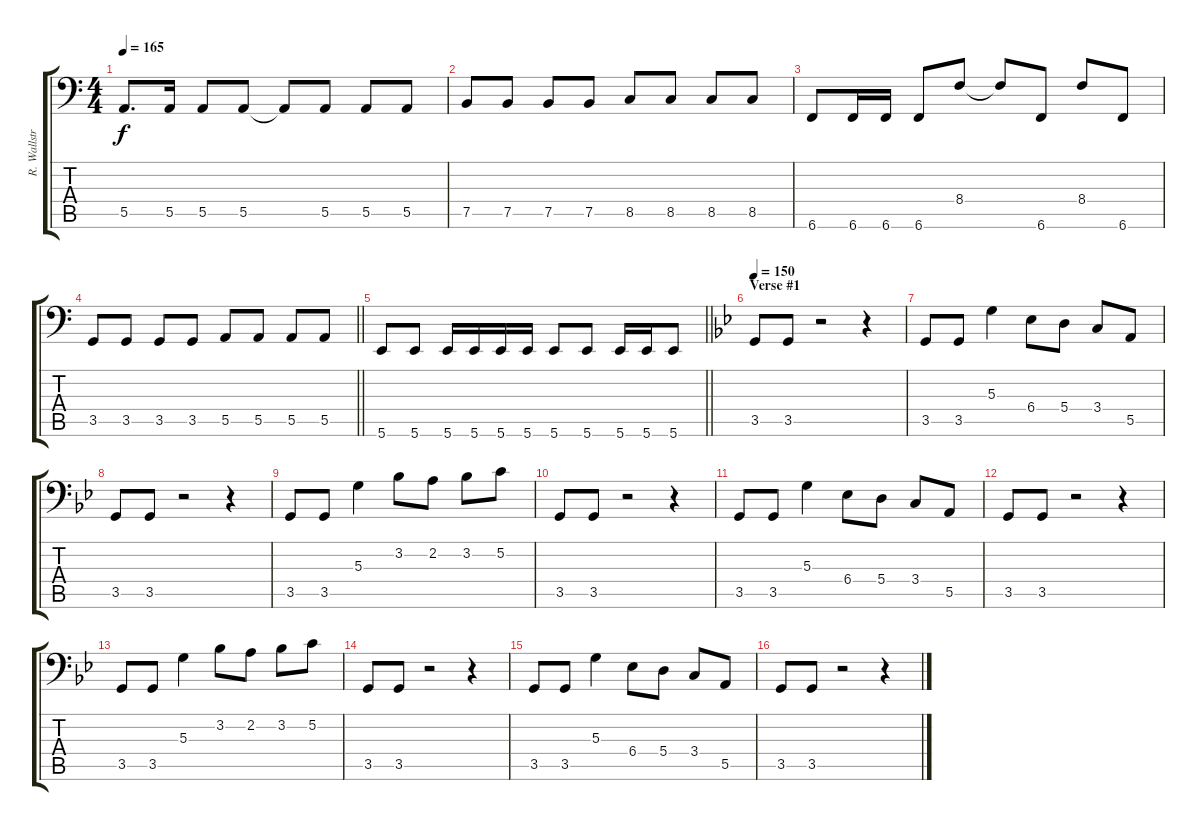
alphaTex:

\track ("R. Wallström (Bass)" "R. Wallstr") {instrument electricbassfinger}
\staff {score tabs}
\tuning (C3 G2 D2 A1 E1 B0) {hide}
\ts (4 4)
\tempo 165
\clef f4
\ks aminor
5.5.8{d dy f} 5.5.16 5.5.8 5.5.8 5.5{t}.8 5.5.8 5.5.8 5.5.8 |
7.5.8 7.5.8 7.5.8 7.5.8 8.5.8 8.5.8 8.5.8 8.5.8 |
6.6.8 6.6.16 6.6.16 6.6.8 8.4.8 8.4{t}.8 6.6.8 8.4.8 6.6.8 |
\barLineRight lightlight
3.5.8 3.5.8 3.5.8 3.5.8 5.5.8 5.5.8 5.5.8 5.5.8 |
\barLineRight lightlight
5.6.8 5.6.8 5.6.16 5.6.16 5.6.16 5.6.16 5.6.8 5.6.8 5.6.16 5.6.16 5.6.8 |
\section ("" "Verse #1")
\tempo 150
\ks gminor
3.5.8 3.5.8 r.2 r.4 |
3.5.8 3.5.8 5.3.4 6.4.8 5.4.8 3.4.8 5.5.8 |
3.5.8 3.5.8 r.2 r.4 |
3.5.8 3.5.8 5.3.4 3.2.8 2.2.8 3.2.8 5.2.8 |
3.5.8 3.5.8 r.2 r.4 |
3.5.8 3.5.8 5.3.4 6.4.8 5.4.8 3.4.8 5.5.8 |
3.5.8 3.5.8 r.2 r.4 |
3.5.8 3.5.8 5.3.4 3.2.8 2.2.8 3.2.8 5.2.8 |
3.5.8 3.5.8 r.2 r.4 |
3.5.8 3.5.8 5.3.4 6.4.8 5.4.8 3.4.8 5.5.8 |
3.5.8 3.5.8 r.2 r.4
